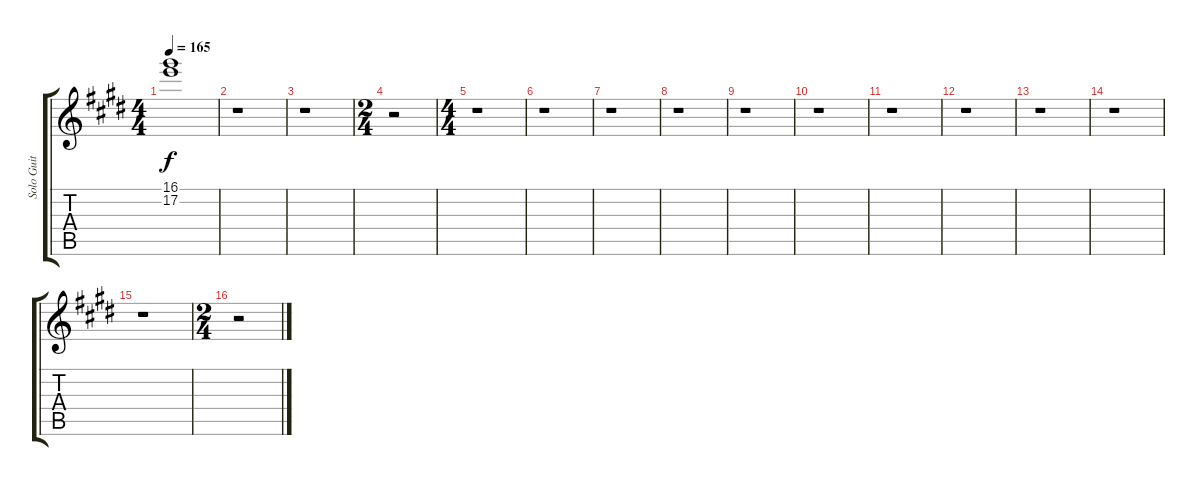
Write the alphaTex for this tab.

\track ("Solo Guit" "Solo Guit") {instrument distortionguitar}
\staff {score tabs}
\tuning (E4 B3 G3 D3 A2 E2) {hide}
\ts (4 4)
\tempo 165
\clef g2
\ks e
(16.1{t} 17.2{t}).1{dy f} |
r.1 |
r.1 |
\ts (2 4)
r.2 |
\ts (4 4)
r.1 |
r.1 |
r.1 |
r.1 |
r.1 |
r.1 |
r.1 |
r.1 |
r.1 |
r.1 |
r.1 |
\ts (2 4)
r.2
